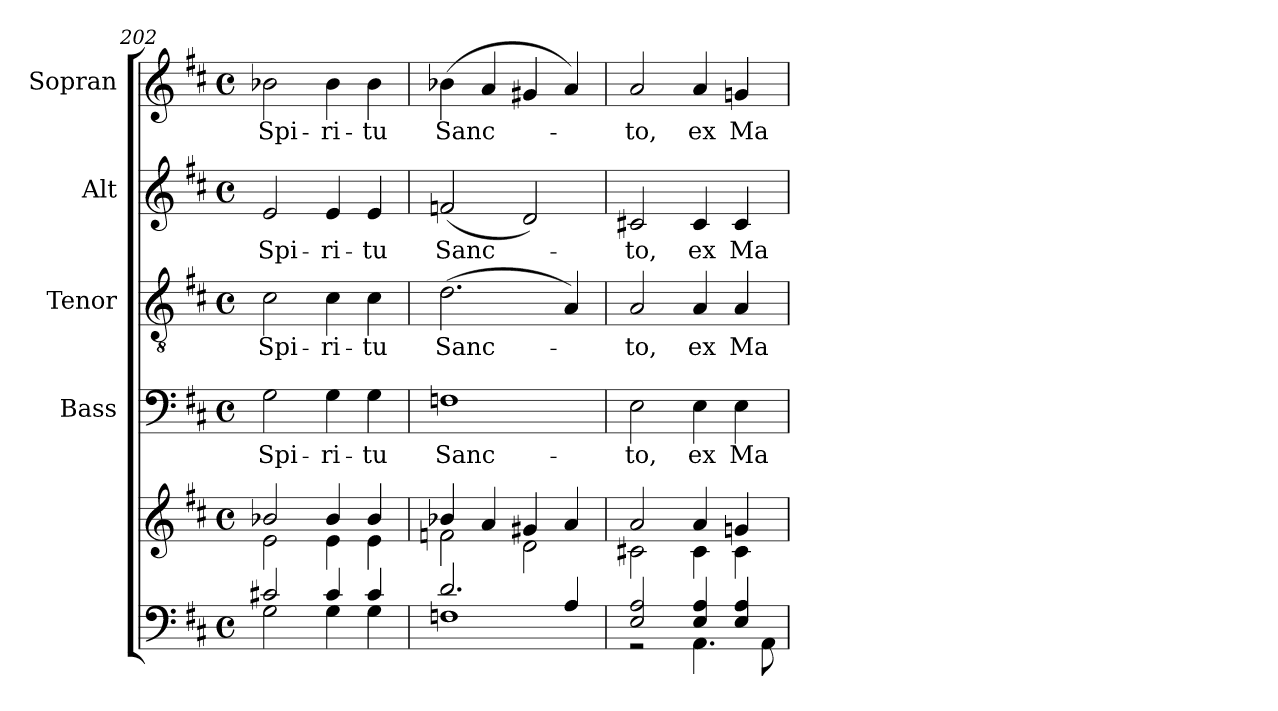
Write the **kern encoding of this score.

**kern	**kern	**kern	**text	**kern	**text	**kern	**text	**kern	**text
*part5	*part5	*part4	*part4	*part3	*part3	*part2	*part2	*part1	*part1
*staff6	*staff5	*staff4	*staff4	*staff3	*staff3	*staff2	*staff2	*staff1	*staff1
*	*	*I"Bass	*	*I"Tenor	*	*I"Alt	*	*I"Sopran	*
*	*	*I'B.	*	*I'T.	*	*I'A.	*	*I'S.	*
*clefF4	*clefG2	*clefF4	*	*clefGv2	*	*clefG2	*	*clefG2	*
*k[f#c#]	*k[f#c#]	*k[f#c#]	*	*k[f#c#]	*	*k[f#c#]	*	*k[f#c#]	*
*D:	*D:	*D:	*	*D:	*	*D:	*	*D:	*
*M4/4	*M4/4	*M4/4	*	*M4/4	*	*M4/4	*	*M4/4	*
*met(c)	*met(c)	*met(c)	*	*met(c)	*	*met(c)	*	*met(c)	*
=202	=202	=202	=202	=202	=202	=202	=202	=202	=202
*^	*^	*	*	*	*	*	*	*	*
!	!	!	!	!	!LO:LY:b	!	!LO:LY:b	!	!LO:LY:b	!	!LO:LY:b
2c#X!/	2G!\	2b-X!/	2e!\	2G\	Spi-	2c#\	Spi-	2e/	Spi-	2b-X\	Spi-
!	!	!	!	!	!LO:LY:b	!	!LO:LY:b	!	!LO:LY:b	!	!LO:LY:b
4c#!/	4G!\	4b-!/	4e!\	4G\	-ri-	4c#\	-ri-	4e/	-ri-	4b-\	-ri-
!	!	!	!	!	!LO:LY:b	!	!LO:LY:b	!	!LO:LY:b	!	!LO:LY:b
4c#!/	4G!\	4b-!/	4e!\	4G\	-tu	4c#\	-tu	4e/	-tu	4b-\	-tu
=203	=203	=203	=203	=203	=203	=203	=203	=203	=203	=203	=203
!	!	!	!	!	!LO:LY:b	!	!LO:LY:b	!	!LO:LY:b	!	!LO:LY:b
2.d!/	1Fn!	4b-X!/	2fn!\	1Fn	Sanc-	(>2.d\	Sanc-	(<2fn/	Sanc-	(>4b-X\	Sanc-
.	.	4a!/	.	.	.	.	.	.	.	4a/	.
.	.	4g#X!/	2d!\	.	.	.	.	2d/)	.	4g#X/	.
4A!/	.	4a!/	.	.	.	4A/)	.	.	.	4a/)	.
=204	=204	=204	=204	=204	=204	=204	=204	=204	=204	=204	=204
!	!	!	!	!	!LO:LY:b	!	!LO:LY:b	!	!LO:LY:b	!	!LO:LY:b
2E!/ 2A!/	2rGG	2a!/	2c#X!\	2E\	-to,	2A/	-to,	2c#X/	-to,	2a/	-to,
!	!	!	!	!	!LO:LY:b	!	!LO:LY:b	!	!LO:LY:b	!	!LO:LY:b
4E!/ 4A!/	4.AA\	4a!/	4c#!\	4E\	ex	4A/	ex	4c#/	ex	4a/	ex
!	!	!	!	!	!LO:LY:b	!	!LO:LY:b	!	!LO:LY:b	!	!LO:LY:b
4E!/ 4A!/	.	4gn!/	4c#!\	4E\	Ma-	4A/	Ma-	4c#/	Ma-	4gn/	Ma-
.	8AA\	.	.	.	.	.	.	.	.	.	.
*v	*v	*	*	*	*	*	*	*	*	*	*
*	*v	*v	*	*	*	*	*	*	*	*
=	=	=	=	=	=	=	=	=	=
*-	*-	*-	*-	*-	*-	*-	*-	*-	*-
